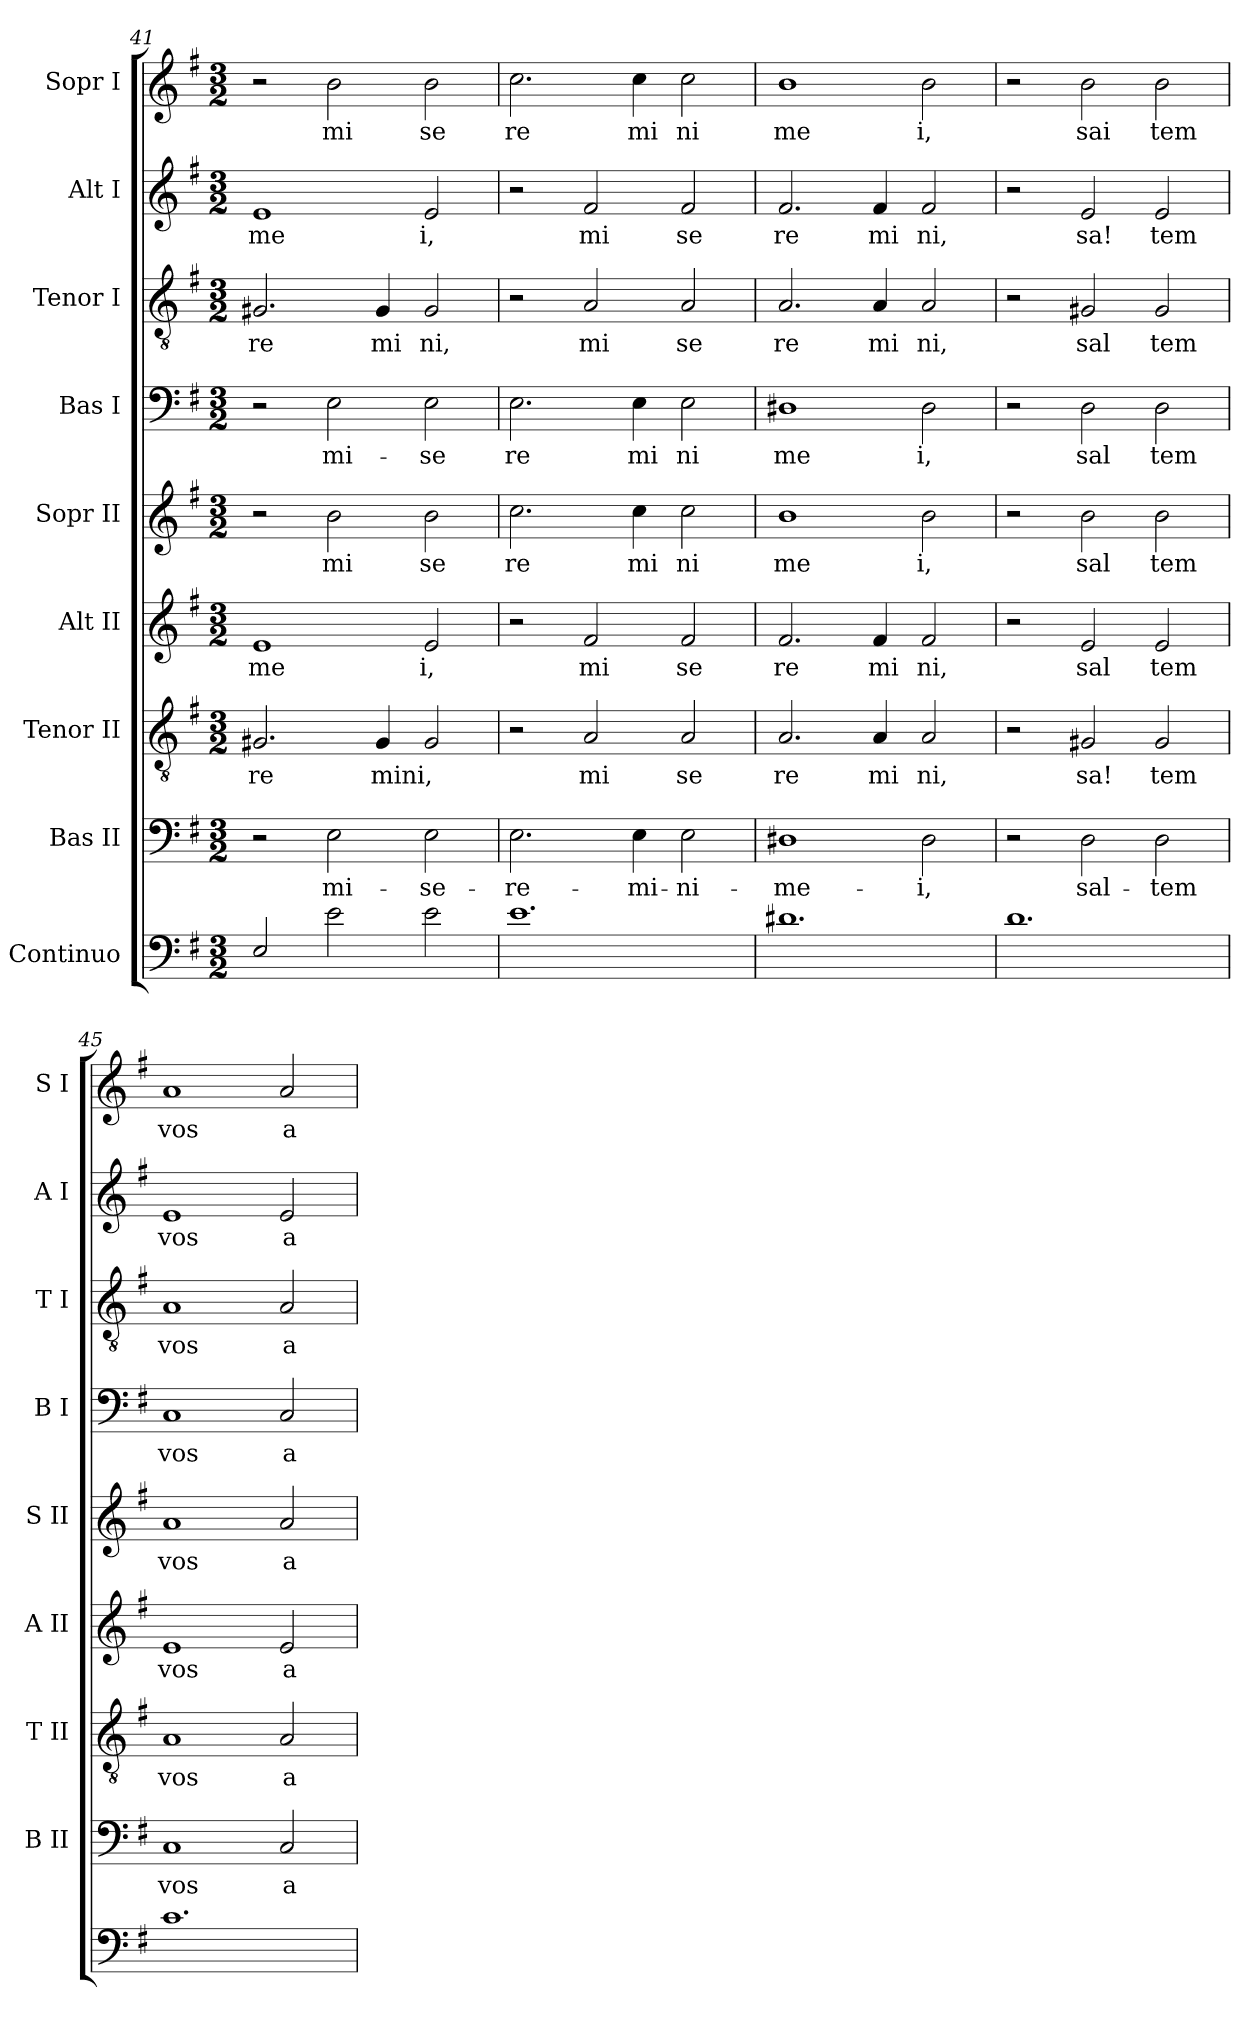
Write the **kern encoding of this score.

**kern	**kern	**text	**kern	**text	**kern	**text	**kern	**text	**kern	**text	**kern	**text	**kern	**text	**kern	**text
*part9	*part8	*part8	*part7	*part7	*part6	*part6	*part5	*part5	*part4	*part4	*part3	*part3	*part2	*part2	*part1	*part1
*staff9	*staff8	*staff8	*staff7	*staff7	*staff6	*staff6	*staff5	*staff5	*staff4	*staff4	*staff3	*staff3	*staff2	*staff2	*staff1	*staff1
*I"Continuo	*I"Bas II	*	*I"Tenor II	*	*I"Alt II	*	*I"Sopr II	*	*I"Bas I	*	*I"Tenor I	*	*I"Alt I	*	*I"Sopr I	*
*	*I'B II	*	*I'T II	*	*I'A II	*	*I'S II	*	*I'B I	*	*I'T I	*	*I'A I	*	*I'S I	*
*clefF4	*clefF4	*	*clefGv2	*	*clefG2	*	*clefG2	*	*clefF4	*	*clefGv2	*	*clefG2	*	*clefG2	*
*ITrd7c12	*	*	*	*	*	*	*	*	*	*	*	*	*	*	*	*
*k[f#]	*k[f#]	*	*k[f#]	*	*k[f#]	*	*k[f#]	*	*k[f#]	*	*k[f#]	*	*k[f#]	*	*k[f#]	*
*G:	*G:	*	*G:	*	*G:	*	*G:	*	*G:	*	*G:	*	*G:	*	*G:	*
*M3/2	*M3/2	*	*M3/2	*	*M3/2	*	*M3/2	*	*M3/2	*	*M3/2	*	*M3/2	*	*M3/2	*
=41	=41	=41	=41	=41	=41	=41	=41	=41	=41	=41	=41	=41	=41	=41	=41	=41
!	!	!	!	!LO:LY:b	!	!LO:LY:b	!	!	!	!	!	!LO:LY:b	!	!LO:LY:b	!	!
2EE/	2r	.	2.G#X/	re	1e	me	2r	.	2r	.	2.G#X/	re	1e	me	2r	.
!	!	!LO:LY:b	!	!	!	!	!	!LO:LY:b	!	!LO:LY:b	!	!	!	!	!	!LO:LY:b
2E\	2E\	mi-	.	.	.	.	2b\	mi	2E\	mi-	.	.	.	.	2b\	mi
!	!	!	!	!LO:LY:b	!	!	!	!	!	!	!	!LO:LY:b	!	!	!	!
.	.	.	4G#/	mi­ni,	.	.	.	.	.	.	4G#/	mi	.	.	.	.
!	!	!LO:LY:b	!	!	!	!LO:LY:b	!	!LO:LY:b	!	!LO:LY:b	!	!LO:LY:b	!	!LO:LY:b	!	!LO:LY:b
2E\	2E\	-se-	2G#/	.	2e/	i,	2b\	se	2E\	-se	2G#/	­ni,	2e/	i,	2b\	se
!!LO:LB:g=z
=42	=42	=42	=42	=42	=42	=42	=42	=42	=42	=42	=42	=42	=42	=42	=42	=42
!	!	!LO:LY:b	!	!	!	!	!	!LO:LY:b	!	!LO:LY:b	!	!	!	!	!	!LO:LY:b
1.E	2.E\	-re-	2r	.	2r	.	2.cc\	re	2.E\	re	2r	.	2r	.	2.cc\	re
!	!	!	!	!LO:LY:b	!	!LO:LY:b	!	!	!	!	!	!LO:LY:b	!	!LO:LY:b	!	!
.	.	.	2A/	mi	2f#/	mi	.	.	.	.	2A/	mi	2f#/	mi	.	.
!	!	!LO:LY:b	!	!	!	!	!	!LO:LY:b	!	!LO:LY:b	!	!	!	!	!	!LO:LY:b
.	4E\	-mi-	.	.	.	.	4cc\	mi	4E\	mi	.	.	.	.	4cc\	mi
!	!	!LO:LY:b	!	!LO:LY:b	!	!LO:LY:b	!	!LO:LY:b	!	!LO:LY:b	!	!LO:LY:b	!	!LO:LY:b	!	!LO:LY:b
.	2E\	-ni-	2A/	se	2f#/	se	2cc\	ni	2E\	ni	2A/	se	2f#/	se	2cc\	ni
=43	=43	=43	=43	=43	=43	=43	=43	=43	=43	=43	=43	=43	=43	=43	=43	=43
!	!	!LO:LY:b	!	!LO:LY:b	!	!LO:LY:b	!	!LO:LY:b	!	!LO:LY:b	!	!LO:LY:b	!	!LO:LY:b	!	!LO:LY:b
1.D#X	1D#X	-me-	2.A/	re	2.f#/	re	1b	me	1D#X	me	2.A/	re	2.f#/	re	1b	me
!	!	!	!	!LO:LY:b	!	!LO:LY:b	!	!	!	!	!	!LO:LY:b	!	!LO:LY:b	!	!
.	.	.	4A/	mi	4f#/	mi	.	.	.	.	4A/	mi	4f#/	mi	.	.
!	!	!LO:LY:b	!	!LO:LY:b	!	!LO:LY:b	!	!LO:LY:b	!	!LO:LY:b	!	!LO:LY:b	!	!LO:LY:b	!	!LO:LY:b
.	2D#\	-i,	2A/	ni,	2f#/	ni,	2b\	i,	2D#\	i,	2A/	ni,	2f#/	ni,	2b\	i,
=44	=44	=44	=44	=44	=44	=44	=44	=44	=44	=44	=44	=44	=44	=44	=44	=44
1.D	2r	.	2r	.	2r	.	2r	.	2r	.	2r	.	2r	.	2r	.
!	!	!LO:LY:b	!	!LO:LY:b	!	!LO:LY:b	!	!LO:LY:b	!	!LO:LY:b	!	!LO:LY:b	!	!LO:LY:b	!	!LO:LY:b
.	2D\	sal-	2G#X/	sa!	2e/	sal	2b\	sal	2D\	sal	2G#X/	sal	2e/	sa!	2b\	sai
!	!	!LO:LY:b	!	!LO:LY:b	!	!LO:LY:b	!	!LO:LY:b	!	!LO:LY:b	!	!LO:LY:b	!	!LO:LY:b	!	!LO:LY:b
.	2D\	-tem	2G#/	tem	2e/	tem	2b\	tem	2D\	tem	2G#/	tem	2e/	tem	2b\	tem
=45	=45	=45	=45	=45	=45	=45	=45	=45	=45	=45	=45	=45	=45	=45	=45	=45
!	!	!LO:LY:b	!	!LO:LY:b	!	!LO:LY:b	!	!LO:LY:b	!	!LO:LY:b	!	!LO:LY:b	!	!LO:LY:b	!	!LO:LY:b
1.C	1C	vos	1A	vos	1e	vos	1a	vos	1C	vos	1A	vos	1e	vos	1a	vos
!	!	!LO:LY:b	!	!LO:LY:b	!	!LO:LY:b	!	!LO:LY:b	!	!LO:LY:b	!	!LO:LY:b	!	!LO:LY:b	!	!LO:LY:b
.	2C/	a-	2A/	a	2e/	a	2a/	a	2C/	a	2A/	a	2e/	a	2a/	a
=	=	=	=	=	=	=	=	=	=	=	=	=	=	=	=	=
*-	*-	*-	*-	*-	*-	*-	*-	*-	*-	*-	*-	*-	*-	*-	*-	*-
